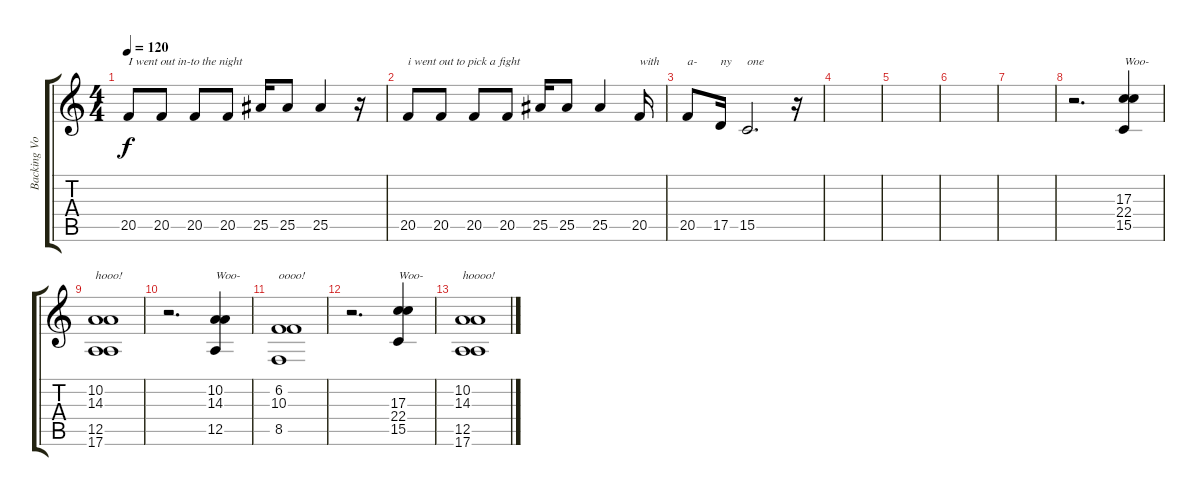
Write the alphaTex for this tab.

\track ("Backing Vocals" "Backing Vo") {instrument voiceoohs}
\staff {score tabs}
\tuning (E4 B3 G3 D3 A2 E2) {hide}
\ts (4 4)
\tempo 120
\clef g2
\ks c
20.5.8{txt "I went out in-to the night" dy f} 20.5.8 20.5.8 20.5.8 25.5.16 25.5.8 25.5.4 r.16 |
20.5.8{txt "i went out to pick a fight"} 20.5.8 20.5.8 20.5.8 25.5.16 25.5.8 25.5.4 20.5.16{txt "with"} |
20.5.8{txt "a-"} 17.5.16{txt "ny"} 15.5.2{d txt "one"} r.16 |
|
|
|
|
r.2{d} (17.3 22.4 15.5).4{txt "Woo-"} |
(10.2 14.3 12.5 17.6).1{txt "hooo!"} |
r.2{d} (10.2 14.3 12.5).4{txt "Woo-"} |
(6.2 10.3 8.5).1{txt "oooo!"} |
r.2{d} (17.3 22.4 15.5).4{txt "Woo-"} |
(10.2 14.3 12.5 17.6).1{txt "hoooo!"}
